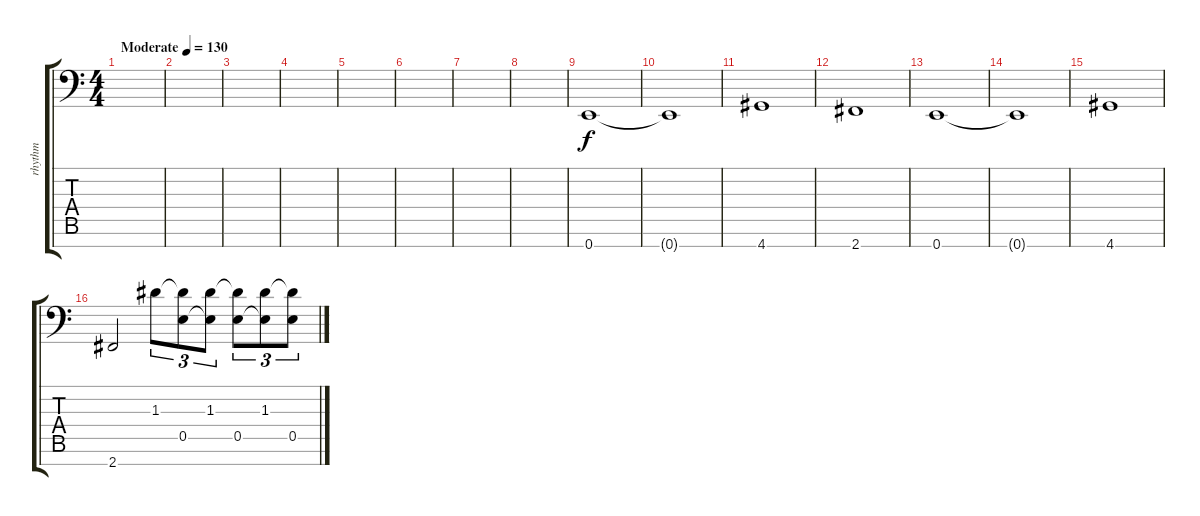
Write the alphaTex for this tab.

\track ("rhythm" "rhythm") {instrument distortionguitar}
\staff {score tabs}
\tuning (B3 Gb3 D3 A2 E2 B1 E1) {hide}
\ts (4 4)
\tempo (130 "Moderate")
\clef f4
\ks c
|
|
|
|
|
|
|
|
0.7.1 |
0.7{t}.1 |
4.7.1 |
2.7.1 |
0.7.1 |
0.7{t}.1 |
4.7.1 |
2.7.2 1.3.8{tu (3 2)} (1.3{t} 0.5).8{tu (3 2)} (1.3 0.5{t}).8{tu (3 2)} (1.3{t} 0.5).8{tu (3 2)} (1.3 0.5{t}).8{tu (3 2)} (1.3{t} 0.5).8{tu (3 2)}
